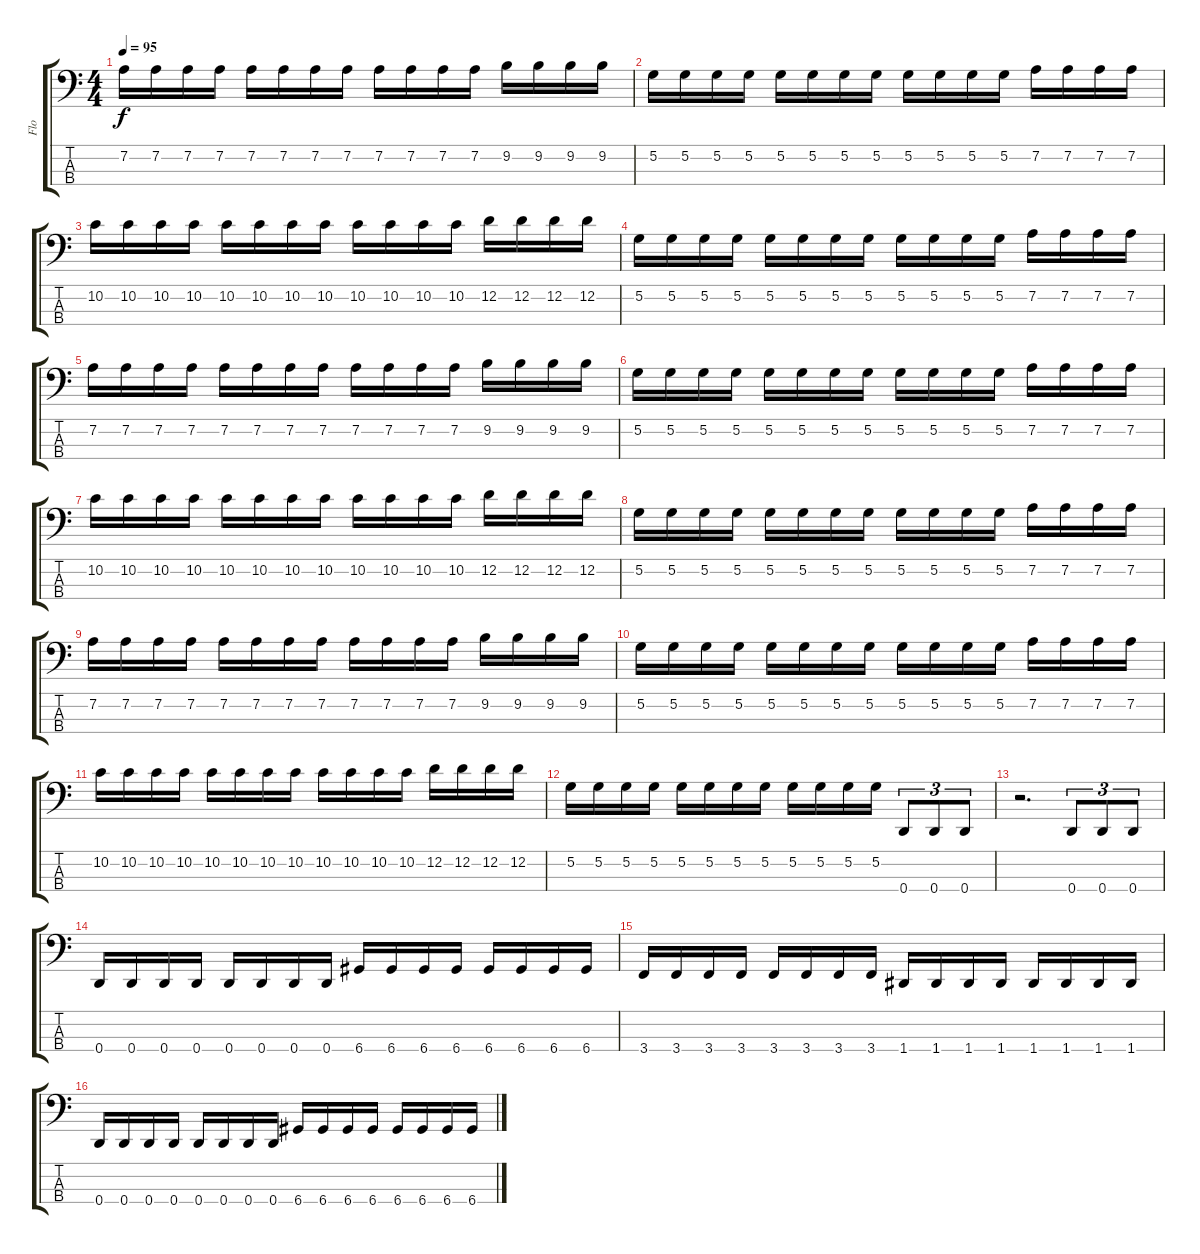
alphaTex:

\track ("Flo" "Flo") {instrument electricbassfinger}
\staff {score tabs}
\tuning (G2 D2 A1 D1) {hide}
\ts (4 4)
\tempo 95
\clef f4
\ks c
7.2.16{dy f} 7.2.16 7.2.16 7.2.16 7.2.16 7.2.16 7.2.16 7.2.16 7.2.16 7.2.16 7.2.16 7.2.16 9.2.16 9.2.16 9.2.16 9.2.16 |
5.2.16 5.2.16 5.2.16 5.2.16 5.2.16 5.2.16 5.2.16 5.2.16 5.2.16 5.2.16 5.2.16 5.2.16 7.2.16 7.2.16 7.2.16 7.2.16 |
10.2.16 10.2.16 10.2.16 10.2.16 10.2.16 10.2.16 10.2.16 10.2.16 10.2.16 10.2.16 10.2.16 10.2.16 12.2.16 12.2.16 12.2.16 12.2.16 |
5.2.16 5.2.16 5.2.16 5.2.16 5.2.16 5.2.16 5.2.16 5.2.16 5.2.16 5.2.16 5.2.16 5.2.16 7.2.16 7.2.16 7.2.16 7.2.16 |
7.2.16 7.2.16 7.2.16 7.2.16 7.2.16 7.2.16 7.2.16 7.2.16 7.2.16 7.2.16 7.2.16 7.2.16 9.2.16 9.2.16 9.2.16 9.2.16 |
5.2.16 5.2.16 5.2.16 5.2.16 5.2.16 5.2.16 5.2.16 5.2.16 5.2.16 5.2.16 5.2.16 5.2.16 7.2.16 7.2.16 7.2.16 7.2.16 |
10.2.16 10.2.16 10.2.16 10.2.16 10.2.16 10.2.16 10.2.16 10.2.16 10.2.16 10.2.16 10.2.16 10.2.16 12.2.16 12.2.16 12.2.16 12.2.16 |
5.2.16 5.2.16 5.2.16 5.2.16 5.2.16 5.2.16 5.2.16 5.2.16 5.2.16 5.2.16 5.2.16 5.2.16 7.2.16 7.2.16 7.2.16 7.2.16 |
7.2.16 7.2.16 7.2.16 7.2.16 7.2.16 7.2.16 7.2.16 7.2.16 7.2.16 7.2.16 7.2.16 7.2.16 9.2.16 9.2.16 9.2.16 9.2.16 |
5.2.16 5.2.16 5.2.16 5.2.16 5.2.16 5.2.16 5.2.16 5.2.16 5.2.16 5.2.16 5.2.16 5.2.16 7.2.16 7.2.16 7.2.16 7.2.16 |
10.2.16 10.2.16 10.2.16 10.2.16 10.2.16 10.2.16 10.2.16 10.2.16 10.2.16 10.2.16 10.2.16 10.2.16 12.2.16 12.2.16 12.2.16 12.2.16 |
5.2.16 5.2.16 5.2.16 5.2.16 5.2.16 5.2.16 5.2.16 5.2.16 5.2.16 5.2.16 5.2.16 5.2.16 0.4.8{tu (3 2)} 0.4.8{tu (3 2)} 0.4.8{tu (3 2)} |
r.2{d} 0.4.8{tu (3 2)} 0.4.8{tu (3 2)} 0.4.8{tu (3 2)} |
0.4.16 0.4.16 0.4.16 0.4.16 0.4.16 0.4.16 0.4.16 0.4.16 6.4.16 6.4.16 6.4.16 6.4.16 6.4.16 6.4.16 6.4.16 6.4.16 |
3.4.16 3.4.16 3.4.16 3.4.16 3.4.16 3.4.16 3.4.16 3.4.16 1.4.16 1.4.16 1.4.16 1.4.16 1.4.16 1.4.16 1.4.16 1.4.16 |
0.4.16 0.4.16 0.4.16 0.4.16 0.4.16 0.4.16 0.4.16 0.4.16 6.4.16 6.4.16 6.4.16 6.4.16 6.4.16 6.4.16 6.4.16 6.4.16
